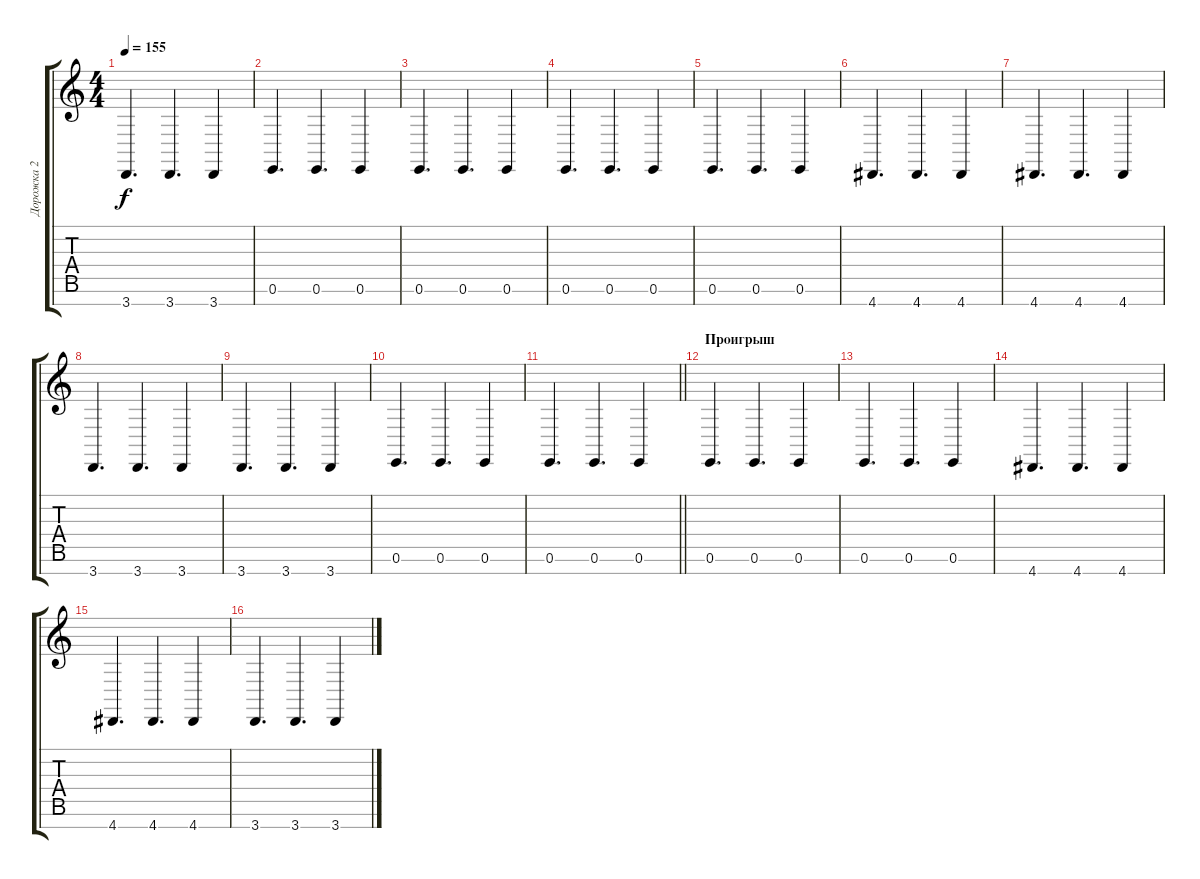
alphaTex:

\track ("Дорожка 2" "Дорожка 2") {instrument acousticgrandpiano}
\staff {score tabs}
\tuning (E4 B3 G3 D3 A2 E2 B1) {hide}
\ts (4 4)
\tempo 155
\clef g2
\ks c
3.7.4{d dy f} 3.7.4{d} 3.7.4 |
0.6.4{d} 0.6.4{d} 0.6.4 |
0.6.4{d} 0.6.4{d} 0.6.4 |
0.6.4{d} 0.6.4{d} 0.6.4 |
0.6.4{d} 0.6.4{d} 0.6.4 |
4.7.4{d} 4.7.4{d} 4.7.4 |
4.7.4{d} 4.7.4{d} 4.7.4 |
3.7.4{d} 3.7.4{d} 3.7.4 |
3.7.4{d} 3.7.4{d} 3.7.4 |
0.6.4{d} 0.6.4{d} 0.6.4 |
\barLineRight lightlight
0.6.4{d} 0.6.4{d} 0.6.4 |
\section ("" "Проигрыш")
0.6.4{d} 0.6.4{d} 0.6.4 |
0.6.4{d} 0.6.4{d} 0.6.4 |
4.7.4{d} 4.7.4{d} 4.7.4 |
4.7.4{d} 4.7.4{d} 4.7.4 |
3.7.4{d} 3.7.4{d} 3.7.4
